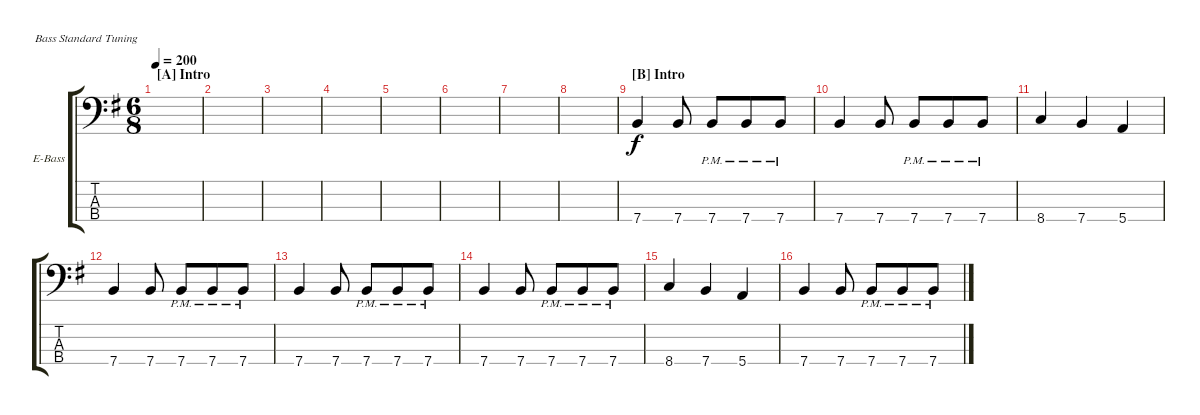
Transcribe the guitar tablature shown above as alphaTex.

\bracketExtendMode groupsimilarinstruments
\firstSystemTrackNameOrientation horizontal
\otherSystemsTrackNameOrientation horizontal
\track ("Electric Bass" "E-Bass") {instrument electricbassfinger}
\staff {score tabs}
\tuning (G2 D2 A1 E1)
\ts (6 8)
\section ("A" "Intro")
\tempo 200
\clef f4
\ks eminor
|
|
|
|
|
|
|
|
\section ("B" "Intro")
7.4.4 7.4.8 7.4{pm}.8 7.4{pm}.8 7.4{pm}.8 |
7.4.4 7.4.8 7.4{pm}.8 7.4{pm}.8 7.4{pm}.8 |
8.4.4 7.4.4 5.4.4 |
7.4.4 7.4.8 7.4{pm}.8 7.4{pm}.8 7.4{pm}.8 |
7.4.4 7.4.8 7.4{pm}.8 7.4{pm}.8 7.4{pm}.8 |
7.4.4 7.4.8 7.4{pm}.8 7.4{pm}.8 7.4{pm}.8 |
8.4.4 7.4.4 5.4.4 |
7.4.4 7.4.8 7.4{pm}.8 7.4{pm}.8 7.4{pm}.8
